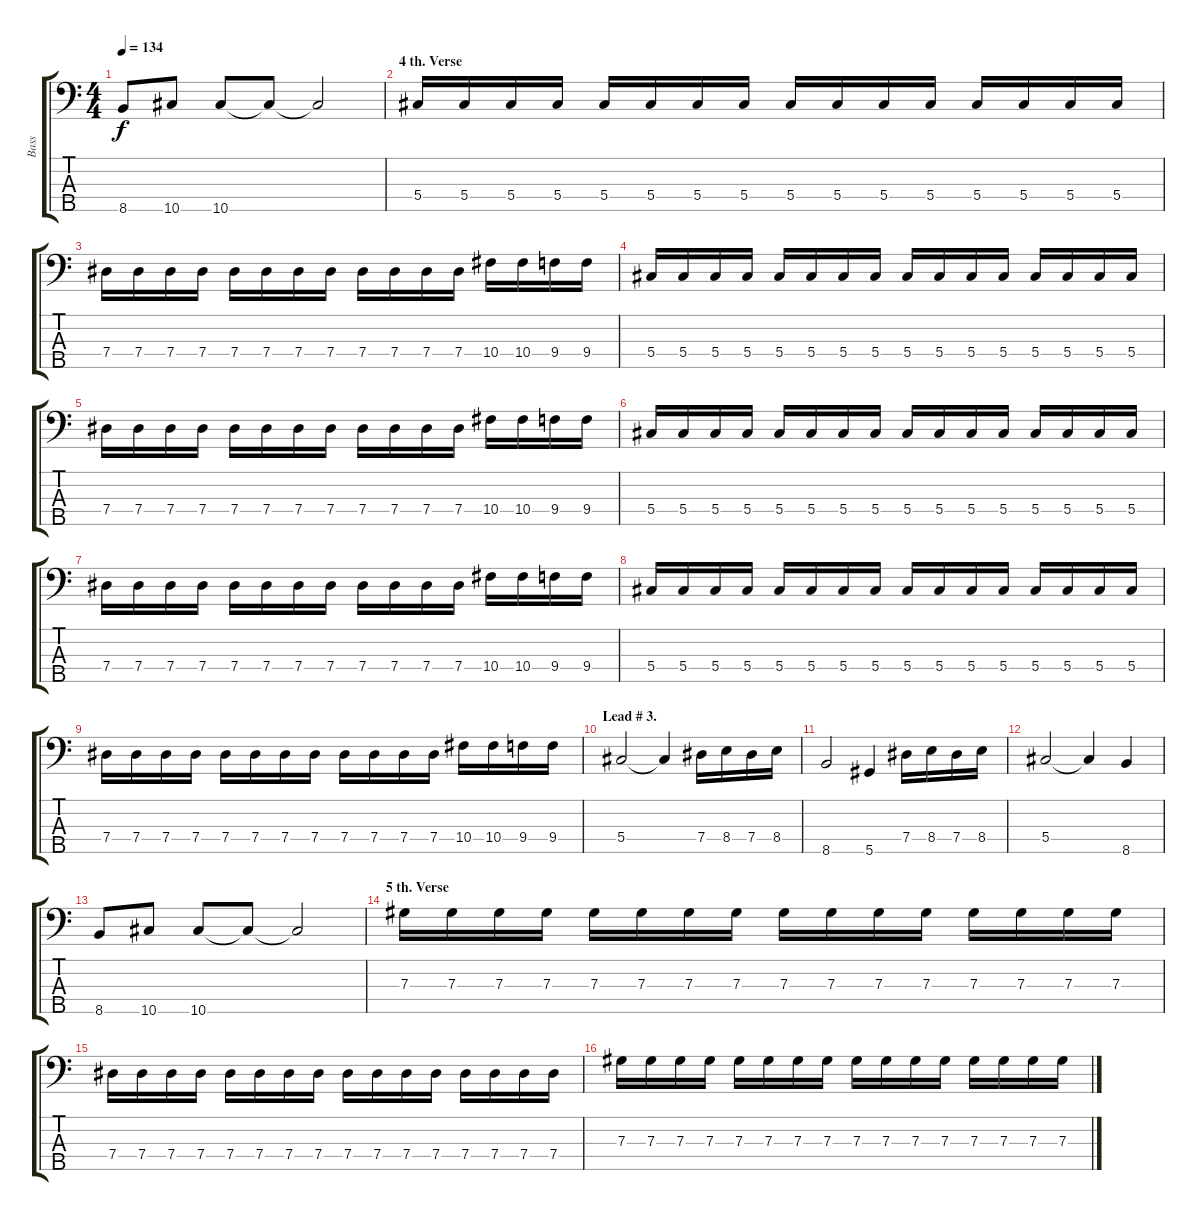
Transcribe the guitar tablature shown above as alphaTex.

\track ("Bass" "Bass") {instrument electricbasspick}
\staff {score tabs}
\tuning (Bb2 Gb2 Db2 Ab1 Eb1) {hide}
\ts (4 4)
\tempo 134
\clef f4
\ks c
8.5.8{dy f} 10.5.8 10.5.8 10.5{t}.8 10.5{t}.2 |
\section ("" "4 th. Verse")
5.4.16 5.4.16 5.4.16 5.4.16 5.4.16 5.4.16 5.4.16 5.4.16 5.4.16 5.4.16 5.4.16 5.4.16 5.4.16 5.4.16 5.4.16 5.4.16 |
7.4.16 7.4.16 7.4.16 7.4.16 7.4.16 7.4.16 7.4.16 7.4.16 7.4.16 7.4.16 7.4.16 7.4.16 10.4.16 10.4.16 9.4.16 9.4.16 |
5.4.16 5.4.16 5.4.16 5.4.16 5.4.16 5.4.16 5.4.16 5.4.16 5.4.16 5.4.16 5.4.16 5.4.16 5.4.16 5.4.16 5.4.16 5.4.16 |
7.4.16 7.4.16 7.4.16 7.4.16 7.4.16 7.4.16 7.4.16 7.4.16 7.4.16 7.4.16 7.4.16 7.4.16 10.4.16 10.4.16 9.4.16 9.4.16 |
5.4.16 5.4.16 5.4.16 5.4.16 5.4.16 5.4.16 5.4.16 5.4.16 5.4.16 5.4.16 5.4.16 5.4.16 5.4.16 5.4.16 5.4.16 5.4.16 |
7.4.16 7.4.16 7.4.16 7.4.16 7.4.16 7.4.16 7.4.16 7.4.16 7.4.16 7.4.16 7.4.16 7.4.16 10.4.16 10.4.16 9.4.16 9.4.16 |
5.4.16 5.4.16 5.4.16 5.4.16 5.4.16 5.4.16 5.4.16 5.4.16 5.4.16 5.4.16 5.4.16 5.4.16 5.4.16 5.4.16 5.4.16 5.4.16 |
7.4.16 7.4.16 7.4.16 7.4.16 7.4.16 7.4.16 7.4.16 7.4.16 7.4.16 7.4.16 7.4.16 7.4.16 10.4.16 10.4.16 9.4.16 9.4.16 |
\section ("" "Lead # 3.")
5.4.2 5.4{t}.4 7.4.16 8.4.16 7.4.16 8.4.16 |
8.5.2 5.5.4 7.4.16 8.4.16 7.4.16 8.4.16 |
5.4.2 5.4{t}.4 8.5.4 |
8.5.8 10.5.8 10.5.8 10.5{t}.8 10.5{t}.2 |
\section ("" "5 th. Verse")
7.3.16 7.3.16 7.3.16 7.3.16 7.3.16 7.3.16 7.3.16 7.3.16 7.3.16 7.3.16 7.3.16 7.3.16 7.3.16 7.3.16 7.3.16 7.3.16 |
7.4.16 7.4.16 7.4.16 7.4.16 7.4.16 7.4.16 7.4.16 7.4.16 7.4.16 7.4.16 7.4.16 7.4.16 7.4.16 7.4.16 7.4.16 7.4.16 |
7.3.16 7.3.16 7.3.16 7.3.16 7.3.16 7.3.16 7.3.16 7.3.16 7.3.16 7.3.16 7.3.16 7.3.16 7.3.16 7.3.16 7.3.16 7.3.16
